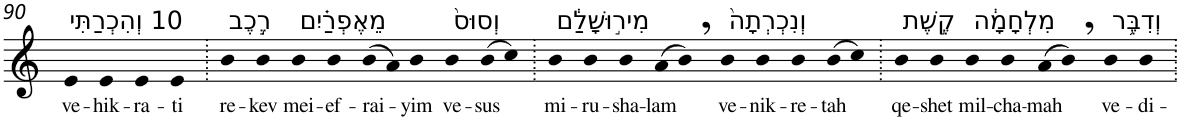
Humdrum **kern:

**kern	**text
*part1	*part1
*staff1	*staff1
*I"Piano	*
*I'Pno	*
!!LO:PB:g=z
*clefG2	*
*k[]	*
=90	=90
!LO:TX:a:t=10 וְהִכְרַתִּי	!
!	!LO:LY:b
4e	ve-
!	!LO:LY:b
4e	-hik-
!	!LO:LY:b
4e	-ra-
!	!LO:LY:b
4e	-ti
=91.	=91.
!LO:TX:a:t=רֶ֣כֶב	!
!	!LO:LY:b
4b	re-
!	!LO:LY:b
4b	-kev
!LO:TX:a:t=מֵאֶפְרַ֗יִם	!
!	!LO:LY:b
4b	mei-
!	!LO:LY:b
4b	-ef-
!	!LO:LY:b
(>8b	-rai-
8a)	.
!	!LO:LY:b
4b	-yim
!LO:TX:a:t=וְסוּס֙	!
!	!LO:LY:b
4b	ve-
!	!LO:LY:b
(>8b	-sus
8cc)	.
=92.	=92.
!LO:TX:a:t=מִיר֣וּשָׁלִַ֔ם	!
!	!LO:LY:b
4b	mi-
!	!LO:LY:b
4b	-ru-
!	!LO:LY:b
4b	-sha-
!	!LO:LY:b
(>8a	-lam
8b,)	.
!LO:TX:a:t=וְנִכְרְתָה֙	!
!	!LO:LY:b
4b	ve-
!	!LO:LY:b
4b	-nik-
!	!LO:LY:b
4b	-re-
!	!LO:LY:b
(>8b	-tah
8cc)	.
=93.	=93.
!LO:TX:a:t=קֶ֣שֶׁת	!
!	!LO:LY:b
4b	qe-
!	!LO:LY:b
4b	-shet
!LO:TX:a:t=מִלְחָמָ֔ה	!
!	!LO:LY:b
4b	mil-
!	!LO:LY:b
4b	-cha-
!	!LO:LY:b
(>8a	-mah
8b,)	.
!LO:TX:a:t=וְדִבֶּ֥ר	!
!	!LO:LY:b
4b	ve-
!	!LO:LY:b
4b	-di-
=.	=.
*-	*-
